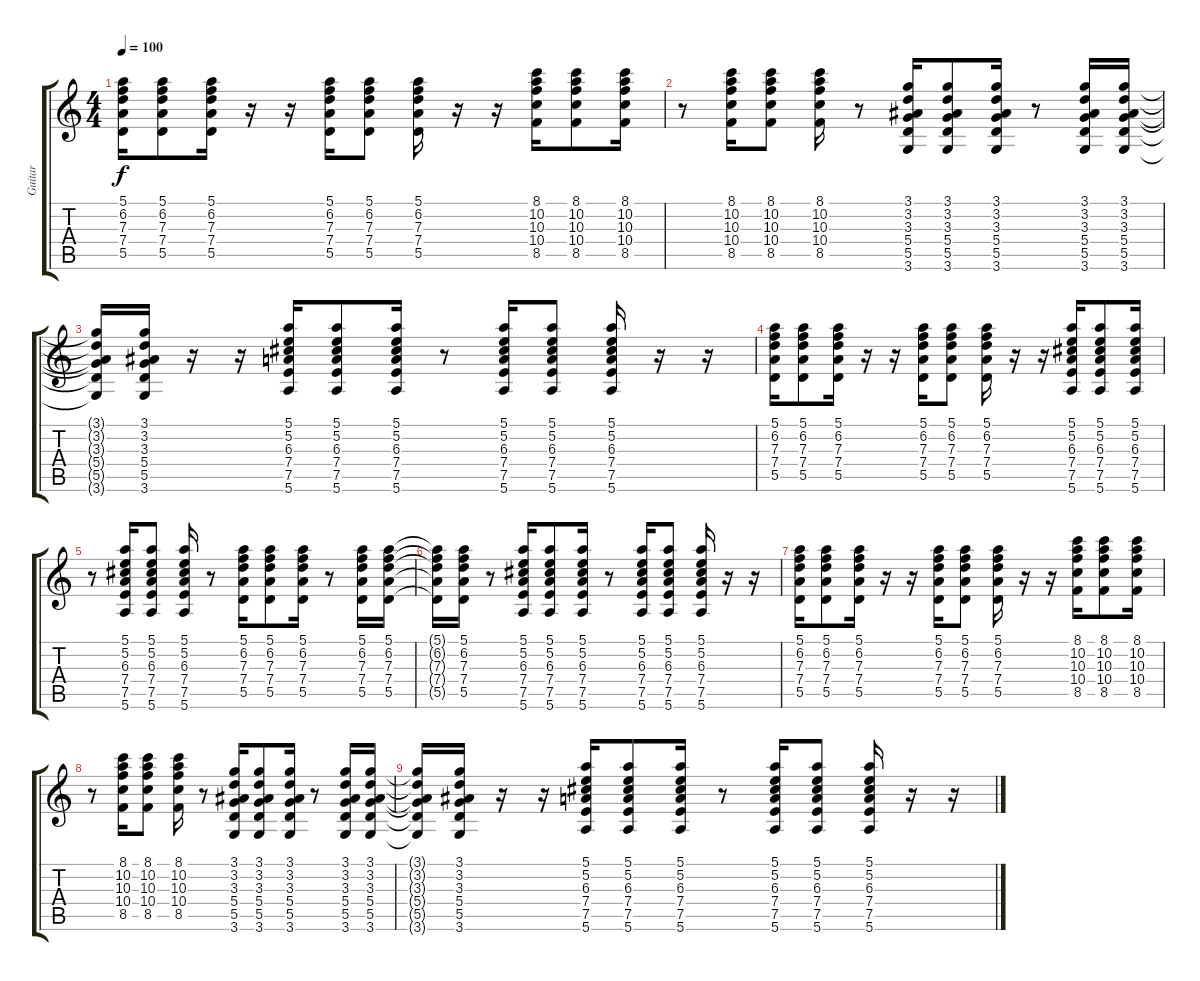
\track ("Guitar" "Guitar") {instrument acousticguitarnylon}
\staff {score tabs}
\tuning (E4 B3 G3 D3 A2 E2) {hide}
\ts (4 4)
\tempo 100
\clef g2
\ks c
(5.1 6.2 7.3 7.4 5.5).16{dy f} (5.1 6.2 7.3 7.4 5.5).8 (5.1 6.2 7.3 7.4 5.5).16 r.16 r.16 (5.1 6.2 7.3 7.4 5.5).16 (5.1 6.2 7.3 7.4 5.5).8 (5.1 6.2 7.3 7.4 5.5).16 r.16 r.16 (8.1 10.2 10.3 10.4 8.5).16 (8.1 10.2 10.3 10.4 8.5).8 (8.1 10.2 10.3 10.4 8.5).16 |
r.8 (8.1 10.2 10.3 10.4 8.5).16 (8.1 10.2 10.3 10.4 8.5).8 (8.1 10.2 10.3 10.4 8.5).16 r.8 (3.1 3.2 3.3 5.4 5.5 3.6).16 (3.1 3.2 3.3 5.4 5.5 3.6).8 (3.1 3.2 3.3 5.4 5.5 3.6).16 r.8 (3.1 3.2 3.3 5.4 5.5 3.6).16 (3.1 3.2 3.3 5.4 5.5 3.6).16 |
(3.1{t} 3.2{t} 3.3{t} 5.4{t} 5.5{t} 3.6{t}).16 (3.1 3.2 3.3 5.4 5.5 3.6).16 r.16 r.16 (5.1 5.2 6.3 7.4 7.5 5.6).16 (5.1 5.2 6.3 7.4 7.5 5.6).8 (5.1 5.2 6.3 7.4 7.5 5.6).16 r.8 (5.1 5.2 6.3 7.4 7.5 5.6).16 (5.1 5.2 6.3 7.4 7.5 5.6).8 (5.1 5.2 6.3 7.4 7.5 5.6).16 r.16 r.16 |
(5.1 6.2 7.3 7.4 5.5).16 (5.1 6.2 7.3 7.4 5.5).8 (5.1 6.2 7.3 7.4 5.5).16 r.16 r.16 (5.1 6.2 7.3 7.4 5.5).16 (5.1 6.2 7.3 7.4 5.5).8 (5.1 6.2 7.3 7.4 5.5).16 r.16 r.16 (5.1 5.2 6.3 7.4 7.5 5.6).16 (5.1 5.2 6.3 7.4 7.5 5.6).8 (5.1 5.2 6.3 7.4 7.5 5.6).16 |
r.8 (5.1 5.2 6.3 7.4 7.5 5.6).16 (5.1 5.2 6.3 7.4 7.5 5.6).8 (5.1 5.2 6.3 7.4 7.5 5.6).16 r.8 (5.1 6.2 7.3 7.4 5.5).16 (5.1 6.2 7.3 7.4 5.5).8 (5.1 6.2 7.3 7.4 5.5).16 r.8 (5.1 6.2 7.3 7.4 5.5).16 (5.1 6.2 7.3 7.4 5.5).16 |
(5.1{t} 6.2{t} 7.3{t} 7.4{t} 5.5{t}).16 (5.1 6.2 7.3 7.4 5.5).16 r.8 (5.1 5.2 6.3 7.4 7.5 5.6).16 (5.1 5.2 6.3 7.4 7.5 5.6).8 (5.1 5.2 6.3 7.4 7.5 5.6).16 r.8 (5.1 5.2 6.3 7.4 7.5 5.6).16 (5.1 5.2 6.3 7.4 7.5 5.6).8 (5.1 5.2 6.3 7.4 7.5 5.6).16 r.16 r.16 |
(5.1 6.2 7.3 7.4 5.5).16 (5.1 6.2 7.3 7.4 5.5).8 (5.1 6.2 7.3 7.4 5.5).16 r.16 r.16 (5.1 6.2 7.3 7.4 5.5).16 (5.1 6.2 7.3 7.4 5.5).8 (5.1 6.2 7.3 7.4 5.5).16 r.16 r.16 (8.1 10.2 10.3 10.4 8.5).16 (8.1 10.2 10.3 10.4 8.5).8 (8.1 10.2 10.3 10.4 8.5).16 |
r.8 (8.1 10.2 10.3 10.4 8.5).16 (8.1 10.2 10.3 10.4 8.5).8 (8.1 10.2 10.3 10.4 8.5).16 r.8 (3.1 3.2 3.3 5.4 5.5 3.6).16 (3.1 3.2 3.3 5.4 5.5 3.6).8 (3.1 3.2 3.3 5.4 5.5 3.6).16 r.8 (3.1 3.2 3.3 5.4 5.5 3.6).16 (3.1 3.2 3.3 5.4 5.5 3.6).16 |
(3.1{t} 3.2{t} 3.3{t} 5.4{t} 5.5{t} 3.6{t}).16 (3.1 3.2 3.3 5.4 5.5 3.6).16 r.16 r.16 (5.1 5.2 6.3 7.4 7.5 5.6).16 (5.1 5.2 6.3 7.4 7.5 5.6).8 (5.1 5.2 6.3 7.4 7.5 5.6).16 r.8 (5.1 5.2 6.3 7.4 7.5 5.6).16 (5.1 5.2 6.3 7.4 7.5 5.6).8 (5.1 5.2 6.3 7.4 7.5 5.6).16 r.16 r.16
